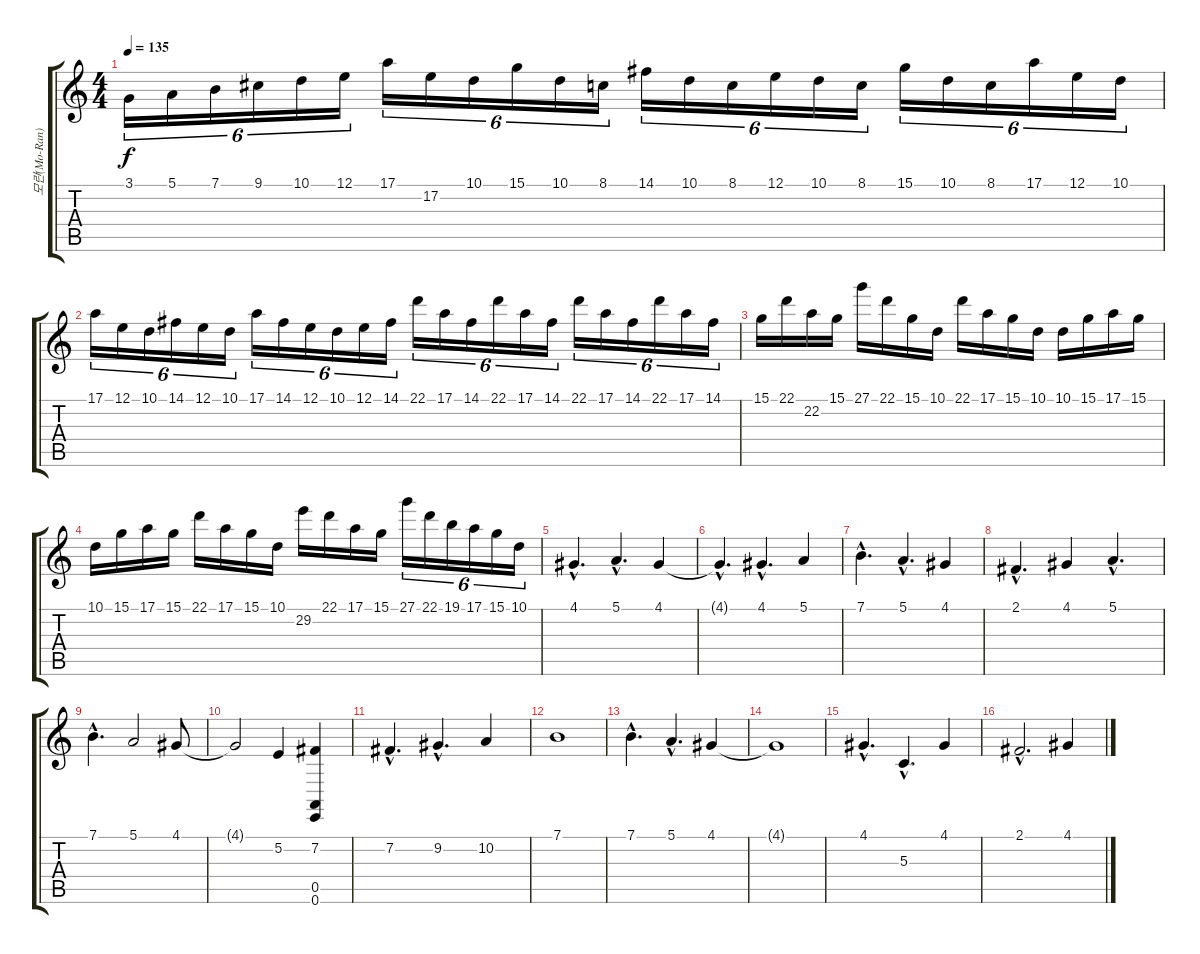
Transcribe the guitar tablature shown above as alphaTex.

\track ("모란(Mo-Ran)" "모란(Mo-Ran)") {instrument electricgrandpiano}
\staff {score tabs}
\tuning (E4 B3 G3 D3 A2 E2) {hide}
\ts (4 4)
\tempo 135
\clef g2
\ks c
3.1.16{tu (6 4) dy f} 5.1.16{tu (6 4)} 7.1.16{tu (6 4)} 9.1.16{tu (6 4)} 10.1.16{tu (6 4)} 12.1.16{tu (6 4)} 17.1.16{tu (6 4)} 17.2.16{tu (6 4)} 10.1.16{tu (6 4)} 15.1.16{tu (6 4)} 10.1.16{tu (6 4)} 8.1.16{tu (6 4)} 14.1.16{tu (6 4)} 10.1.16{tu (6 4)} 8.1.16{tu (6 4)} 12.1.16{tu (6 4)} 10.1.16{tu (6 4)} 8.1.16{tu (6 4)} 15.1.16{tu (6 4)} 10.1.16{tu (6 4)} 8.1.16{tu (6 4)} 17.1.16{tu (6 4)} 12.1.16{tu (6 4)} 10.1.16{tu (6 4)} |
17.1.16{tu (6 4)} 12.1.16{tu (6 4)} 10.1.16{tu (6 4)} 14.1.16{tu (6 4)} 12.1.16{tu (6 4)} 10.1.16{tu (6 4)} 17.1.16{tu (6 4)} 14.1.16{tu (6 4)} 12.1.16{tu (6 4)} 10.1.16{tu (6 4)} 12.1.16{tu (6 4)} 14.1.16{tu (6 4)} 22.1.16{tu (6 4)} 17.1.16{tu (6 4)} 14.1.16{tu (6 4)} 22.1.16{tu (6 4)} 17.1.16{tu (6 4)} 14.1.16{tu (6 4)} 22.1.16{tu (6 4)} 17.1.16{tu (6 4)} 14.1.16{tu (6 4)} 22.1.16{tu (6 4)} 17.1.16{tu (6 4)} 14.1.16{tu (6 4)} |
15.1.16 22.1.16 22.2.16 15.1.16 27.1.16 22.1.16 15.1.16 10.1.16 22.1.16 17.1.16 15.1.16 10.1.16 10.1.16 15.1.16 17.1.16 15.1.16 |
10.1.16 15.1.16 17.1.16 15.1.16 22.1.16 17.1.16 15.1.16 10.1.16 29.2.16 22.1.16 17.1.16 15.1.16 27.1.16{tu (6 4)} 22.1.16{tu (6 4)} 19.1.16{tu (6 4)} 17.1.16{tu (6 4)} 15.1.16{tu (6 4)} 10.1.16{tu (6 4)} |
4.1{hac}.4{d volume 14} 5.1{hac}.4{d} 4.1.4 |
4.1{hac t}.4{d} 4.1{hac}.4{d} 5.1.4 |
7.1{hac}.4{d} 5.1{hac}.4{d} 4.1.4 |
2.1{hac}.4{d} 4.1.4 5.1{hac}.4{d} |
7.1{hac}.4{d} 5.1.2 4.1.8 |
4.1{t}.2 5.2.4 (7.2 0.5 0.6).4 |
7.2{hac}.4{d} 9.2{hac}.4{d} 10.2.4 |
7.1.1 |
7.1{hac}.4{d} 5.1{hac}.4{d} 4.1.4 |
4.1{t}.1 |
4.1{hac}.4{d} 5.3{hac}.4{d} 4.1.4 |
2.1{hac}.2{d} 4.1.4
